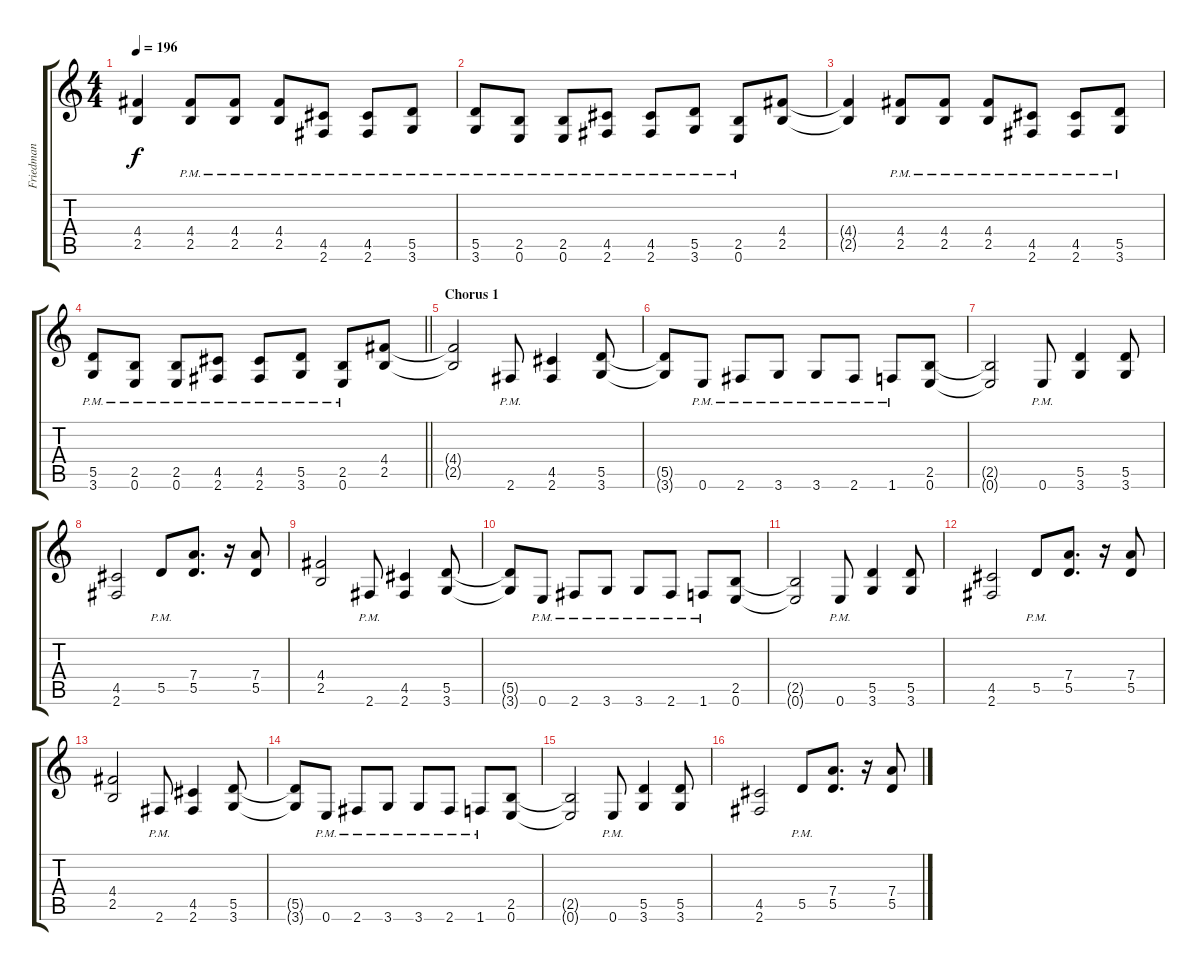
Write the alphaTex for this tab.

\track ("Friedman" "Friedman") {instrument overdrivenguitar}
\staff {score tabs}
\tuning (E4 B3 G3 D3 A2 E2) {hide}
\ts (4 4)
\tempo 196
\clef g2
\ks c
(4.4 2.5).4{dy f} (4.4{pm} 2.5{pm}).8 (4.4{pm} 2.5{pm}).8 (4.4{pm} 2.5{pm}).8 (4.5{pm} 2.6{pm}).8 (4.5{pm} 2.6{pm}).8 (5.5{pm} 3.6{pm}).8 |
(5.5{pm} 3.6{pm}).8 (2.5{pm} 0.6{pm}).8 (2.5{pm} 0.6{pm}).8 (4.5{pm} 2.6{pm}).8 (4.5{pm} 2.6{pm}).8 (5.5{pm} 3.6{pm}).8 (2.5{pm} 0.6{pm}).8 (4.4 2.5).8 |
(4.4{t} 2.5{t}).4 (4.4{pm} 2.5{pm}).8 (4.4{pm} 2.5{pm}).8 (4.4{pm} 2.5{pm}).8 (4.5{pm} 2.6{pm}).8 (4.5{pm} 2.6{pm}).8 (5.5{pm} 3.6{pm}).8 |
\barLineRight lightlight
(5.5{pm} 3.6{pm}).8 (2.5{pm} 0.6{pm}).8 (2.5{pm} 0.6{pm}).8 (4.5{pm} 2.6{pm}).8 (4.5{pm} 2.6{pm}).8 (5.5{pm} 3.6{pm}).8 (2.5{pm} 0.6{pm}).8 (4.4 2.5).8 |
\section ("" "Chorus 1")
(4.4{t} 2.5{t}).2 2.6{pm}.8 (4.5 2.6).4 (5.5 3.6).8 |
(5.5{t} 3.6{t}).8 0.6{pm}.8 2.6{pm}.8 3.6{pm}.8 3.6{pm}.8 2.6{pm}.8 1.6{pm}.8 (2.5 0.6).8 |
(2.5{t} 0.6{t}).2 0.6{pm}.8 (5.5 3.6).4 (5.5 3.6).8 |
(4.5 2.6).2 5.5{pm}.8 (7.4 5.5).8{d} r.16 (7.4 5.5).8 |
(4.4 2.5).2 2.6{pm}.8 (4.5 2.6).4 (5.5 3.6).8 |
(5.5{t} 3.6{t}).8 0.6{pm}.8 2.6{pm}.8 3.6{pm}.8 3.6{pm}.8 2.6{pm}.8 1.6{pm}.8 (2.5 0.6).8 |
(2.5{t} 0.6{t}).2 0.6{pm}.8 (5.5 3.6).4 (5.5 3.6).8 |
(4.5 2.6).2 5.5{pm}.8 (7.4 5.5).8{d} r.16 (7.4 5.5).8 |
(4.4 2.5).2 2.6{pm}.8 (4.5 2.6).4 (5.5 3.6).8 |
(5.5{t} 3.6{t}).8 0.6{pm}.8 2.6{pm}.8 3.6{pm}.8 3.6{pm}.8 2.6{pm}.8 1.6{pm}.8 (2.5 0.6).8 |
(2.5{t} 0.6{t}).2 0.6{pm}.8 (5.5 3.6).4 (5.5 3.6).8 |
(4.5 2.6).2 5.5{pm}.8 (7.4 5.5).8{d} r.16 (7.4 5.5).8
